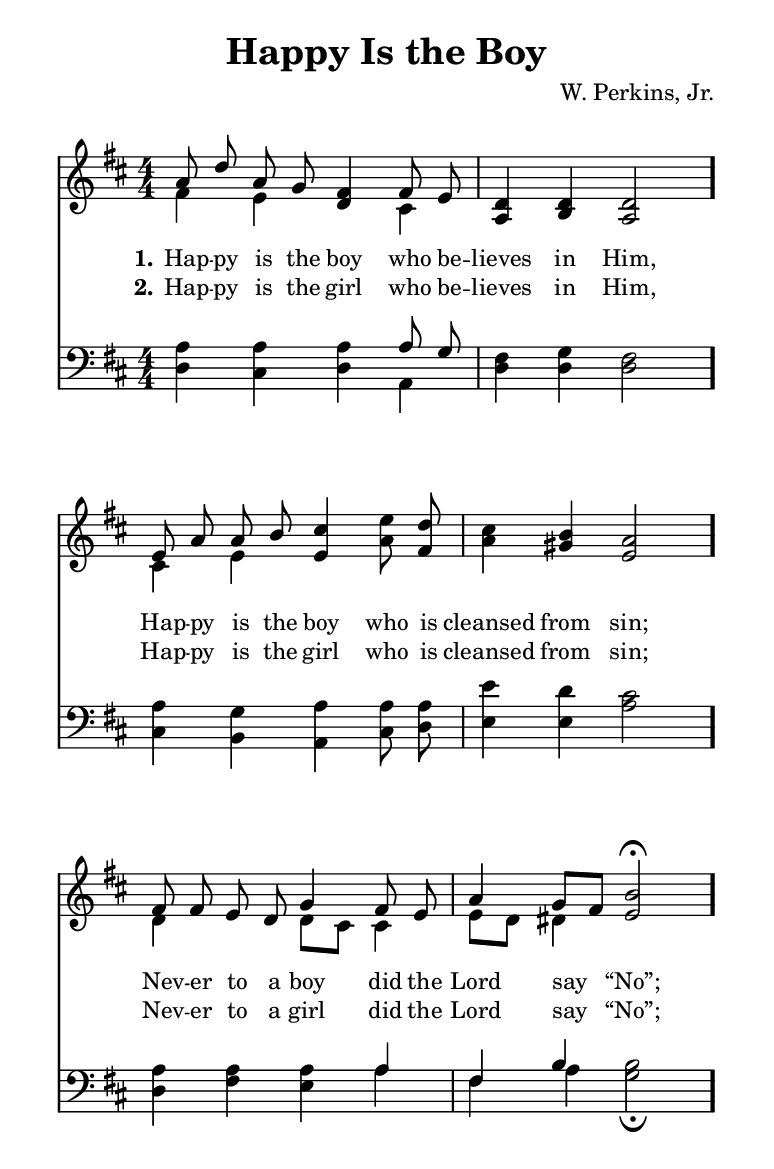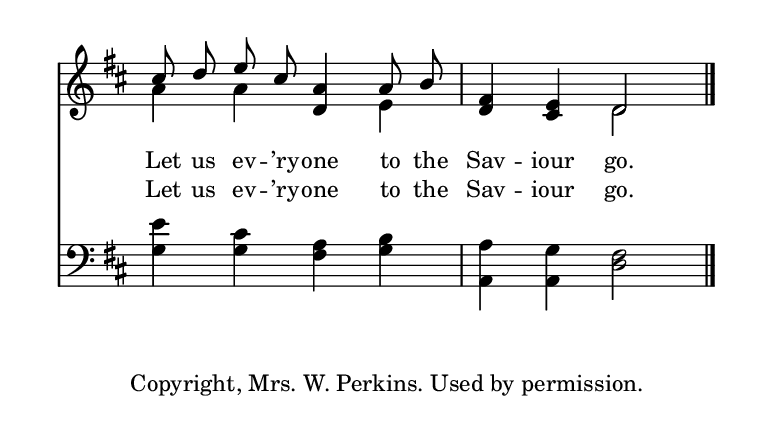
\include "common/global.ily"
\paper {
  \include "common/paper.ily"
  ragged-last-bottom = ##t
  system-count = #(cond (is-eogsized 3) (#t #f)) % fits in 2 systems, but page fit favours 3
}

\header{
  hymnnumber = "340"
  title = "Happy Is the Boy"
  tunename = ""
  meter = ""
  poet = ""
  composer = "W. Perkins, Jr."
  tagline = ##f
}

ta = { \tempo 4=80 }
tb = { \tempo 4=40 }

global = {
  \include "common/overrides.ily"
  \override Staff.TimeSignature.style = #'numbered
  \time 4/4
  \override Score.MetronomeMark.transparent = ##t % hide all fermata changes too
  \ta
  \key d \major
  \autoBeamOff
}

notesSoprano = {
\global
\relative c'' {

  a8 d a g fis4 fis8 e | d4 d d2 |
  e8 a a b cis4 e8 d | cis4 b a2 |
  fis8 fis e d g4 fis8 e | a4 g8[ fis] \tb b2\fermata \ta
  cis8 d e cis a4 a8 b | fis4 e d2 |

  \bar "|."

}
}

notesAlto = {
\global
\relative e' {

  fis4 e d cis | a b a2 |
  cis4 e e a8 fis | a4 gis e2 |
  d4 s4 d8[ cis] cis4 | e8[ d] dis4 e2 | % original has missing notes for alto = s4
  a4 a d, e | d cis d2 |

}
}

notesTenor = {
\global
\relative a {

  a4 a a a8 g | fis4 g fis2 |
  a4 g a a8 a | e'4 d cis2 |
  a4 a a a | fis4 b b2 |
  e4 cis a b | a g fis2 |

}
}

notesBass = {
\global
\relative f {

  d4 cis d a | d d d2 |
  cis4 b a cis8 d | e4 e a2 |
  d,4 fis e a | fis a g2_\fermata |
  g4 g fis g | a, a d2 |

}
}

wordsA = \lyricmode {
\set stanza = "1."

Hap -- py is the boy who be -- lieves in Him, \bar "."
Hap -- py is the boy who is cleansed from sin; \bar "."
Nev -- er to a boy did the Lord say “No”; \bar "." % original has ”No;”
Let us ev -- ’ry -- one to the Sav -- iour go. \bar "."

}

wordsB = \lyricmode {
\set stanza = "2."

Hap -- py is the girl who be -- lieves in Him, \bar "."
Hap -- py is the girl who is cleansed from sin; \bar "."
Nev -- er to a girl did the Lord say “No”; \bar "." % original has ”No;”
Let us ev -- ’ry -- one to the Sav -- iour go. \bar "."

}

\score {
  \context ChoirStaff <<
    \context Staff = upper <<
      \set Staff.autoBeaming = ##f
      \set ChoirStaff.systemStartDelimiter = #'SystemStartBar
      \set ChoirStaff.printPartCombineTexts = ##f
      \partcombine #'(2 . 9) \notesSoprano \notesAlto
      \context NullVoice = sopranos { \voiceOne << \notesSoprano >> }
      \context NullVoice = altos { \voiceTwo << \notesAlto >> }
      \context Lyrics = one   \lyricsto sopranos \wordsA
      \context Lyrics = two   \lyricsto sopranos \wordsB
    >>
    \context Staff = men <<
      \set Staff.autoBeaming = ##f
      \clef bass
      \set ChoirStaff.printPartCombineTexts = ##f
      \partcombine #'(2 . 9) \notesTenor \notesBass
      \context NullVoice = tenors { \voiceOne << \notesTenor >> }
      \context NullVoice = basses { \voiceTwo << \notesBass >> }
    >>
  >>
  \layout {
    \include "common/layout.ily"
  }
  \midi{
    \include "common/midi.ily"
  }
}

% We don't use the `copyright` header field because we need the copyright to
% appear just under the last system, rather than at the bottom of the page.
\noPageBreak \markup { \fill-line { \raise #4 { "Copyright, Mrs. W. Perkins. Used by permission." } } }


\version "2.19.49"  % necessary for upgrading to future LilyPond versions.

% vi:set et ts=2 sw=2 ai nocindent syntax=lilypond:
